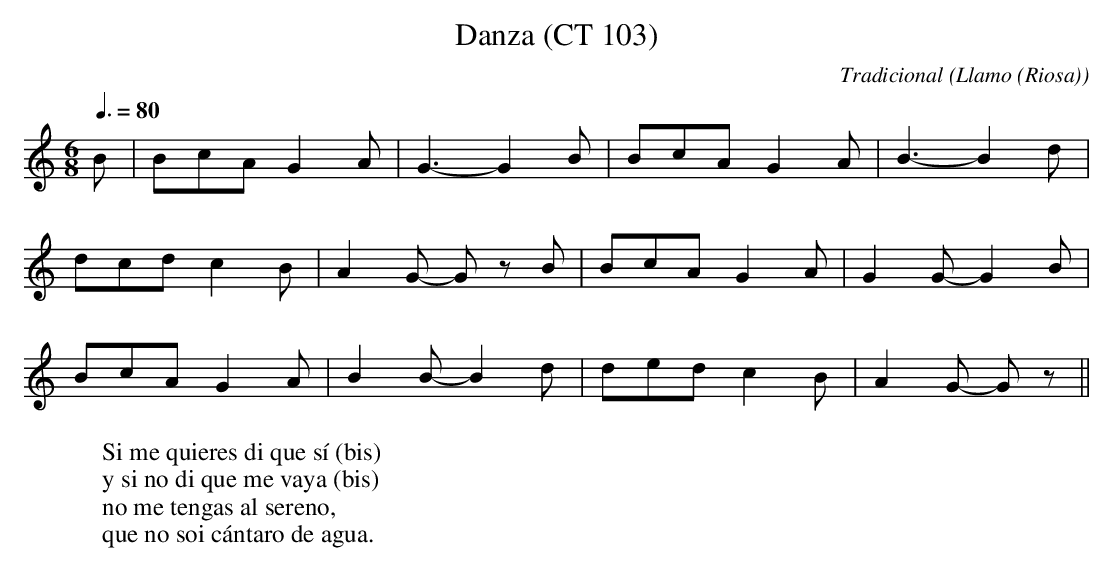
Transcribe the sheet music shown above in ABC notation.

X:1
T:Danza (CT 103)
C:Tradicional
O:Llamo (Riosa)
M:6/8
L:1/8
Q:3/8=80
W:Si me quieres di que sí (bis)
W:y si no di que me vaya (bis)
W:no me tengas al sereno,
W:que no soi cántaro de agua.
K:C
B|BcA G2A|G3- G2B|BcA G2A|B3- B2d|
dcd c2B|A2G- G z B|BcA G2A|G2G- G2B|
BcA G2A|B2B- B2d|ded c2B|A2G- G z||
